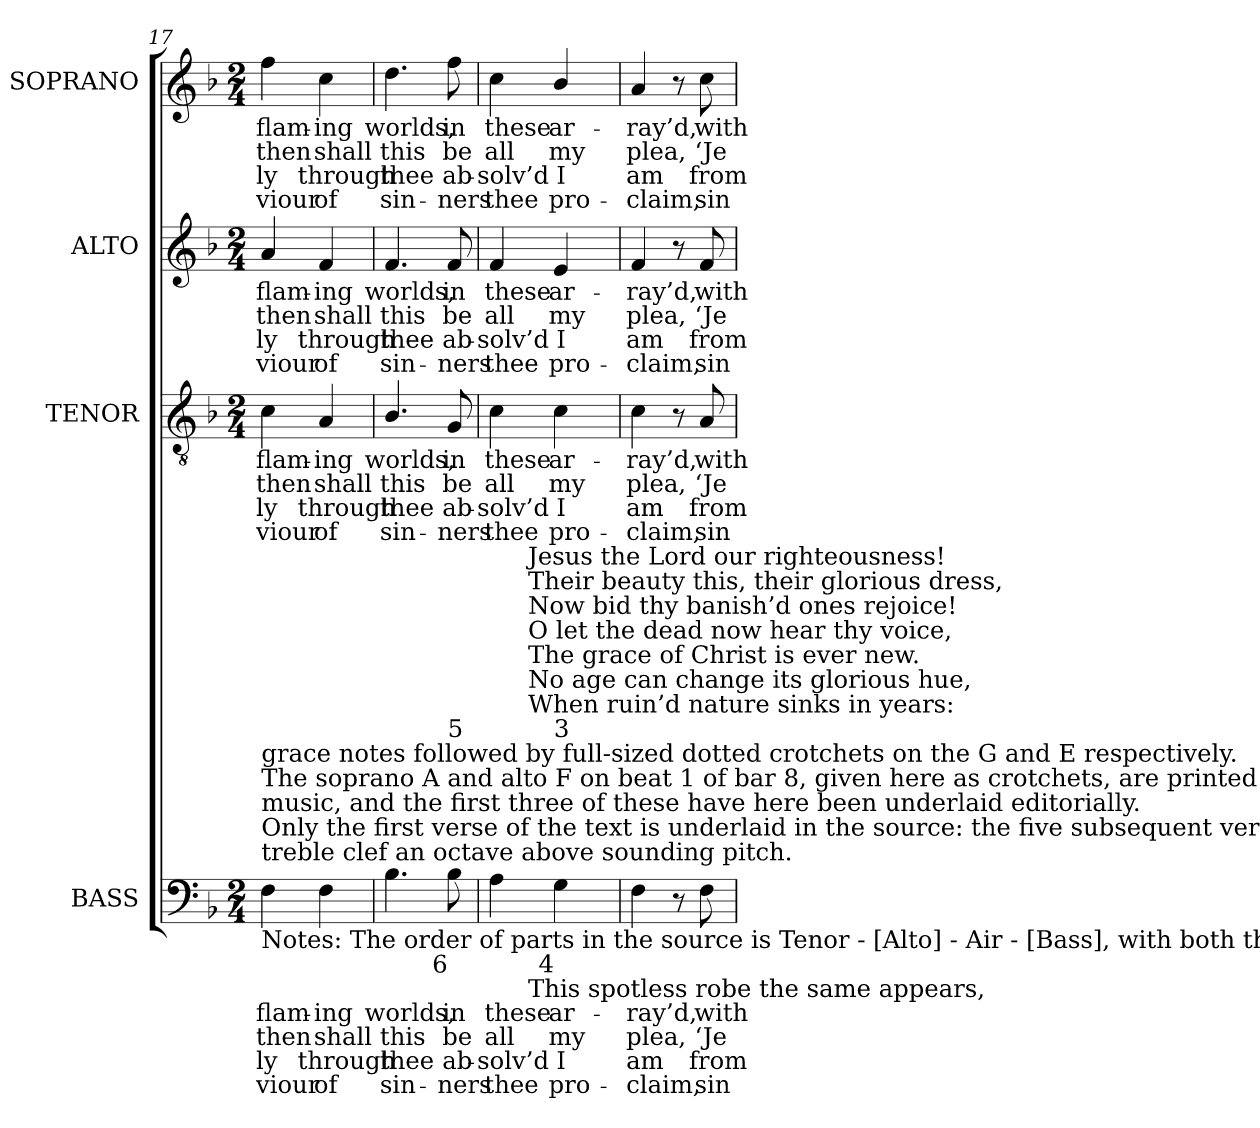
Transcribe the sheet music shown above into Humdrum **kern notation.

**kern	**text	**text	**text	**text	**kern	**text	**text	**text	**text	**kern	**text	**text	**text	**text	**kern	**text	**text	**text	**text
*part4	*part4	*part4	*part4	*part4	*part3	*part3	*part3	*part3	*part3	*part2	*part2	*part2	*part2	*part2	*part1	*part1	*part1	*part1	*part1
*staff4	*staff4	*staff4	*staff4	*staff4	*staff3	*staff3	*staff3	*staff3	*staff3	*staff2	*staff2	*staff2	*staff2	*staff2	*staff1	*staff1	*staff1	*staff1	*staff1
*I"BASS	*	*	*	*	*I"TENOR	*	*	*	*	*I"ALTO	*	*	*	*	*I"SOPRANO	*	*	*	*
*I'B.	*	*	*	*	*I'T.	*	*	*	*	*I'A.	*	*	*	*	*I'S.	*	*	*	*
!!LO:PB:g=z
*clefF4	*	*	*	*	*clefGv2	*	*	*	*	*clefG2	*	*	*	*	*clefG2	*	*	*	*
*	*	*	*	*	*ITrd7c12	*	*	*	*	*	*	*	*	*	*	*	*	*	*
*k[b-]	*	*	*	*	*k[b-]	*	*	*	*	*k[b-]	*	*	*	*	*k[b-]	*	*	*	*
*F:	*	*	*	*	*F:	*	*	*	*	*F:	*	*	*	*	*F:	*	*	*	*
*M2/4	*	*	*	*	*M2/4	*	*	*	*	*M2/4	*	*	*	*	*M2/4	*	*	*	*
=17	=17	=17	=17	=17	=17	=17	=17	=17	=17	=17	=17	=17	=17	=17	=17	=17	=17	=17	=17
!	!LO:LY:b:color=#000000	!LO:LY:b:color=#000000	!LO:LY:b:color=#000000	!LO:LY:b:color=#000000	!	!	!	!	!	!	!	!	!	!	!	!	!	!	!
!	!	!	!	!	!	!LO:LY:b:color=#000000	!LO:LY:b:color=#000000	!LO:LY:b:color=#000000	!LO:LY:b:color=#000000	!	!	!	!	!	!	!	!	!	!
!	!	!	!	!	!	!	!	!	!	!	!LO:LY:b:color=#000000	!LO:LY:b:color=#000000	!LO:LY:b:color=#000000	!LO:LY:b:color=#000000	!	!	!	!	!
!LO:TX:b:t=Notes&colon; The order of parts in the source is Tenor - [Alto] - Air - [Bass], with both the Tenor and Alto parts printed in the	!	!	!	!	!	!	!	!	!	!	!	!	!	!	!	!	!	!	!
!LO:TX:t=treble clef an octave above sounding pitch.	!	!	!	!	!	!	!	!	!	!	!	!	!	!	!	!	!	!	!
!LO:TX:t=Only the first verse of the text is underlaid in the source&colon; the five subsequent verses given here are printed after the	!	!	!	!	!	!	!	!	!	!	!	!	!	!	!	!	!	!	!
!LO:TX:t=music, and the first three of these have here been underlaid editorially.	!	!	!	!	!	!	!	!	!	!	!	!	!	!	!	!	!	!	!
!LO:TX:t=The soprano A and alto F on beat 1 of bar 8, given here as crotchets, are printed in the source as small crotchet	!	!	!	!	!	!	!	!	!	!	!	!	!	!	!	!	!	!	!
!LO:TX:t=grace notes followed by full-sized dotted crotchets on the G and E respectively.	!	!	!	!	!	!	!	!	!	!	!	!	!	!	!	!	!	!	!
!	!	!	!	!	!	!	!	!	!	!	!	!	!	!	!	!LO:LY:b:color=#000000	!LO:LY:b:color=#000000	!LO:LY:b:color=#000000	!LO:LY:b:color=#000000
4Fi\	flam-	then	-ly	viour	4Ci\	flam-	then	-ly	viour	4ai/	flam-	then	-ly	viour	4ffi\	flam-	then	-ly	viour
!	!LO:LY:b:color=#000000	!LO:LY:b:color=#000000	!LO:LY:b:color=#000000	!LO:LY:b:color=#000000	!	!	!	!	!	!	!	!	!	!	!	!	!	!	!
!	!	!	!	!	!	!LO:LY:b:color=#000000	!LO:LY:b:color=#000000	!LO:LY:b:color=#000000	!LO:LY:b:color=#000000	!	!	!	!	!	!	!	!	!	!
!	!	!	!	!	!	!	!	!	!	!	!LO:LY:b:color=#000000	!LO:LY:b:color=#000000	!LO:LY:b:color=#000000	!LO:LY:b:color=#000000	!	!	!	!	!
!	!	!	!	!	!	!	!	!	!	!	!	!	!	!	!	!LO:LY:b:color=#000000	!LO:LY:b:color=#000000	!LO:LY:b:color=#000000	!LO:LY:b:color=#000000
4Fi\	-ing	shall	through	of	4AAi/	-ing	shall	through	of	4fi/	-ing	shall	through	of	4cci\	-ing	shall	through	of
=18	=18	=18	=18	=18	=18	=18	=18	=18	=18	=18	=18	=18	=18	=18	=18	=18	=18	=18	=18
!	!LO:LY:b:color=#000000	!LO:LY:b:color=#000000	!LO:LY:b:color=#000000	!LO:LY:b:color=#000000	!	!	!	!	!	!	!	!	!	!	!	!	!	!	!
!	!	!	!	!	!	!LO:LY:b:color=#000000	!LO:LY:b:color=#000000	!LO:LY:b:color=#000000	!LO:LY:b:color=#000000	!	!	!	!	!	!	!	!	!	!
!	!	!	!	!	!	!	!	!	!	!	!LO:LY:b:color=#000000	!LO:LY:b:color=#000000	!LO:LY:b:color=#000000	!LO:LY:b:color=#000000	!	!	!	!	!
!	!	!	!	!	!	!	!	!	!	!	!	!	!	!	!	!LO:LY:b:color=#000000	!LO:LY:b:color=#000000	!LO:LY:b:color=#000000	!LO:LY:b:color=#000000
4.B-i\	worlds,	this	thee	sin-	4.BB-i/	worlds,	this	thee	sin-	4.fi/	worlds,	this	thee	sin-	4.ddi\	worlds,	this	thee	sin-
!	!LO:LY:b:color=#000000	!LO:LY:b:color=#000000	!LO:LY:b:color=#000000	!LO:LY:b:color=#000000	!	!	!	!	!	!	!	!	!	!	!	!	!	!	!
!	!	!	!	!	!	!LO:LY:b:color=#000000	!LO:LY:b:color=#000000	!LO:LY:b:color=#000000	!LO:LY:b:color=#000000	!	!	!	!	!	!	!	!	!	!
!	!	!	!	!	!	!	!	!	!	!	!LO:LY:b:color=#000000	!LO:LY:b:color=#000000	!LO:LY:b:color=#000000	!LO:LY:b:color=#000000	!	!	!	!	!
!LO:TX:b:rj:t=6	!	!	!	!	!	!	!	!	!	!	!	!	!	!	!	!	!	!	!
!LO:TX:t=5	!	!	!	!	!	!	!	!	!	!	!	!	!	!	!	!	!	!	!
!	!	!	!	!	!	!	!	!	!	!	!	!	!	!	!	!LO:LY:b:color=#000000	!LO:LY:b:color=#000000	!LO:LY:b:color=#000000	!LO:LY:b:color=#000000
8B-i\	in	be	-ab-	-ners	8GGi/	in	be	-ab-	-ners	8fi/	in	be	-ab-	-ners	8ffi\	in	be	-ab-	-ners
=19	=19	=19	=19	=19	=19	=19	=19	=19	=19	=19	=19	=19	=19	=19	=19	=19	=19	=19	=19
!	!LO:LY:b:color=#000000	!LO:LY:b:color=#000000	!LO:LY:b:color=#000000	!LO:LY:b:color=#000000	!	!	!	!	!	!	!	!	!	!	!	!	!	!	!
!	!	!	!	!	!	!LO:LY:b:color=#000000	!LO:LY:b:color=#000000	!LO:LY:b:color=#000000	!LO:LY:b:color=#000000	!	!	!	!	!	!	!	!	!	!
!	!	!	!	!	!	!	!	!	!	!	!LO:LY:b:color=#000000	!LO:LY:b:color=#000000	!LO:LY:b:color=#000000	!LO:LY:b:color=#000000	!	!	!	!	!
!LO:TX:b:rj:t=6	!	!	!	!	!	!	!	!	!	!	!	!	!	!	!	!	!	!	!
!	!	!	!	!	!	!	!	!	!	!	!	!	!	!	!	!LO:LY:b:color=#000000	!LO:LY:b:color=#000000	!LO:LY:b:color=#000000	!LO:LY:b:color=#000000
*^	*	*	*	*	*	*	*	*	*	*	*	*	*	*	*	*	*	*	*
4Ai\	8ryy	these	all	solv’d	thee	4Ci\	these	all	solv’d	thee	4fi/	these	all	solv’d	thee	4cci\	these	all	solv’d	thee
.	64ryy	.	.	.	.	.	.	.	.	.	.	.	.	.	.	.	.	.	.	.
.	512ryy	.	.	.	.	.	.	.	.	.	.	.	.	.	.	.	.	.	.	.
!	!LO:TX:b:t=This spotless robe the same appears,	!	!	!	!	!	!	!	!	!	!	!	!	!	!	!	!	!	!	!
!	!LO:TX:t=When ruin’d nature sinks in years&colon;	!	!	!	!	!	!	!	!	!	!	!	!	!	!	!	!	!	!	!
!	!LO:TX:t=No age can change its glorious hue,	!	!	!	!	!	!	!	!	!	!	!	!	!	!	!	!	!	!	!
!	!LO:TX:t=The grace of Christ is ever new.	!	!	!	!	!	!	!	!	!	!	!	!	!	!	!	!	!	!	!
!	!LO:TX:t=O let the dead now hear thy voice,	!	!	!	!	!	!	!	!	!	!	!	!	!	!	!	!	!	!	!
!	!LO:TX:t=Now bid thy banish’d ones rejoice!	!	!	!	!	!	!	!	!	!	!	!	!	!	!	!	!	!	!	!
!	!LO:TX:t=Their beauty this, their glorious dress,	!	!	!	!	!	!	!	!	!	!	!	!	!	!	!	!	!	!	!
!	!LO:TX:t=Jesus the Lord our righteousness!	!	!	!	!	!	!	!	!	!	!	!	!	!	!	!	!	!	!	!
.	4ryy	.	.	.	.	.	.	.	.	.	.	.	.	.	.	.	.	.	.	.
!	!	!LO:LY:b:color=#000000	!LO:LY:b:color=#000000	!LO:LY:b:color=#000000	!LO:LY:b:color=#000000	!	!	!	!	!	!	!	!	!	!	!	!	!	!	!
!	!	!	!	!	!	!	!LO:LY:b:color=#000000	!LO:LY:b:color=#000000	!LO:LY:b:color=#000000	!LO:LY:b:color=#000000	!	!	!	!	!	!	!	!	!	!
!	!	!	!	!	!	!	!	!	!	!	!	!LO:LY:b:color=#000000	!LO:LY:b:color=#000000	!LO:LY:b:color=#000000	!LO:LY:b:color=#000000	!	!	!	!	!
!LO:TX:b:rj:t=4	!	!	!	!	!	!	!	!	!	!	!	!	!	!	!	!	!	!	!	!
!LO:TX:t=3	!	!	!	!	!	!	!	!	!	!	!	!	!	!	!	!	!	!	!	!
!	!	!	!	!	!	!	!	!	!	!	!	!	!	!	!	!	!LO:LY:b:color=#000000	!LO:LY:b:color=#000000	!LO:LY:b:color=#000000	!LO:LY:b:color=#000000
4Gi\	.	ar-	my	I	pro-	4Ci\	ar-	my	I	pro-	4ei/	ar-	my	I	pro-	4b-i/	ar-	my	I	pro-
.	16ryy	.	.	.	.	.	.	.	.	.	.	.	.	.	.	.	.	.	.	.
.	32ryy	.	.	.	.	.	.	.	.	.	.	.	.	.	.	.	.	.	.	.
.	128..ryy	.	.	.	.	.	.	.	.	.	.	.	.	.	.	.	.	.	.	.
*v	*v	*	*	*	*	*	*	*	*	*	*	*	*	*	*	*	*	*	*	*
=20	=20	=20	=20	=20	=20	=20	=20	=20	=20	=20	=20	=20	=20	=20	=20	=20	=20	=20	=20
*^	*	*	*	*	*	*	*	*	*	*	*	*	*	*	*	*	*	*	*
!	!	!LO:LY:b:color=#000000	!LO:LY:b:color=#000000	!LO:LY:b:color=#000000	!LO:LY:b:color=#000000	!	!	!	!	!	!	!	!	!	!	!	!	!	!	!
*v	*v	*	*	*	*	*	*	*	*	*	*	*	*	*	*	*	*	*	*	*
*^	*	*	*	*	*	*	*	*	*	*	*	*	*	*	*	*	*	*	*
!	!	!	!	!	!	!	!LO:LY:b:color=#000000	!LO:LY:b:color=#000000	!LO:LY:b:color=#000000	!LO:LY:b:color=#000000	!	!	!	!	!	!	!	!	!	!
*v	*v	*	*	*	*	*	*	*	*	*	*	*	*	*	*	*	*	*	*	*
*^	*	*	*	*	*	*	*	*	*	*	*	*	*	*	*	*	*	*	*
!	!	!	!	!	!	!	!	!	!	!	!	!LO:LY:b:color=#000000	!LO:LY:b:color=#000000	!LO:LY:b:color=#000000	!LO:LY:b:color=#000000	!	!	!	!	!
*v	*v	*	*	*	*	*	*	*	*	*	*	*	*	*	*	*	*	*	*	*
*^	*	*	*	*	*	*	*	*	*	*	*	*	*	*	*	*	*	*	*
!	!	!	!	!	!	!	!	!	!	!	!	!	!	!	!	!	!LO:LY:b:color=#000000	!LO:LY:b:color=#000000	!LO:LY:b:color=#000000	!LO:LY:b:color=#000000
*v	*v	*	*	*	*	*	*	*	*	*	*	*	*	*	*	*	*	*	*	*
4Fi\	-ray’d,	plea,	-am	claim,	4Ci\	-ray’d,	plea,	-am	claim,	4fi/	-ray’d,	plea,	-am	claim,	4ai/	-ray’d,	plea,	-am	claim,
8r	.	.	.	.	8r	.	.	.	.	8r	.	.	.	.	8r	.	.	.	.
!	!LO:LY:b:color=#000000	!LO:LY:b:color=#000000	!LO:LY:b:color=#000000	!LO:LY:b:color=#000000	!	!	!	!	!	!	!	!	!	!	!	!	!	!	!
!	!	!	!	!	!	!LO:LY:b:color=#000000	!LO:LY:b:color=#000000	!LO:LY:b:color=#000000	!LO:LY:b:color=#000000	!	!	!	!	!	!	!	!	!	!
!	!	!	!	!	!	!	!	!	!	!	!LO:LY:b:color=#000000	!LO:LY:b:color=#000000	!LO:LY:b:color=#000000	!LO:LY:b:color=#000000	!	!	!	!	!
!	!	!	!	!	!	!	!	!	!	!	!	!	!	!	!	!LO:LY:b:color=#000000	!LO:LY:b:color=#000000	!LO:LY:b:color=#000000	!LO:LY:b:color=#000000
8Fi\	with	‘Je-	from	sin-	8AAi/	with	‘Je-	from	sin-	8fi/	with	‘Je-	from	sin-	8cci\	with	‘Je-	from	sin-
=	=	=	=	=	=	=	=	=	=	=	=	=	=	=	=	=	=	=	=
*-	*-	*-	*-	*-	*-	*-	*-	*-	*-	*-	*-	*-	*-	*-	*-	*-	*-	*-	*-
